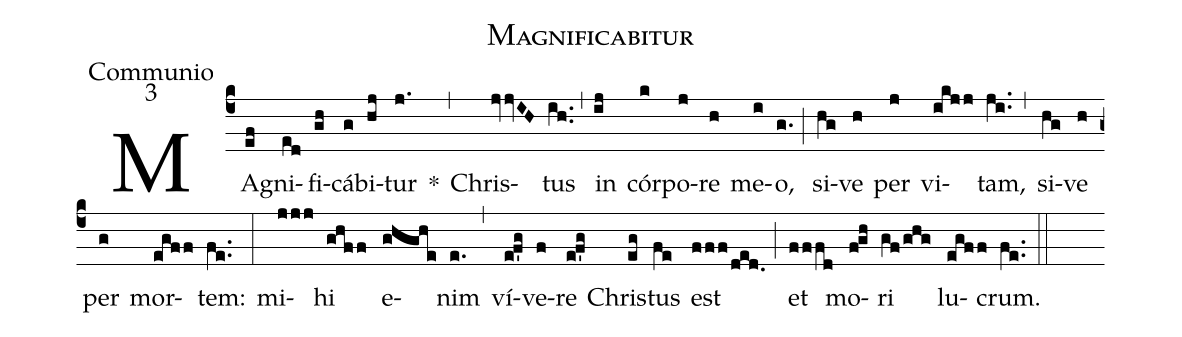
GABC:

name: Magnificabitur;
office-part: Communio;
mode: 3;
%%
(c4) MA(ef)gni(ed)fi(gh)cá(g)bi(hj)tur(j.) *(,) Chris(jvvIH)tus(ih..) (,) in(ij) cór(k)po(j)re(h) me(i)o,(g.) (;) si(hg)ve(h) per(j) vi(ikjj)tam,(ji..) (,) si(hg)ve(h) per(g) mor(egff)tem:(fe..) (:)
mi(jjj)hi(ghff) e(ghghe)nim(e.) (,) ví(e!f'g)ve(f)re(e!f'g) Chris(eg)tus(fe) est(fff/ded.) (;) et(fffd) mo(f!gh)ri(gf/ghg) lu(egff)crum.(fe..) (::)
